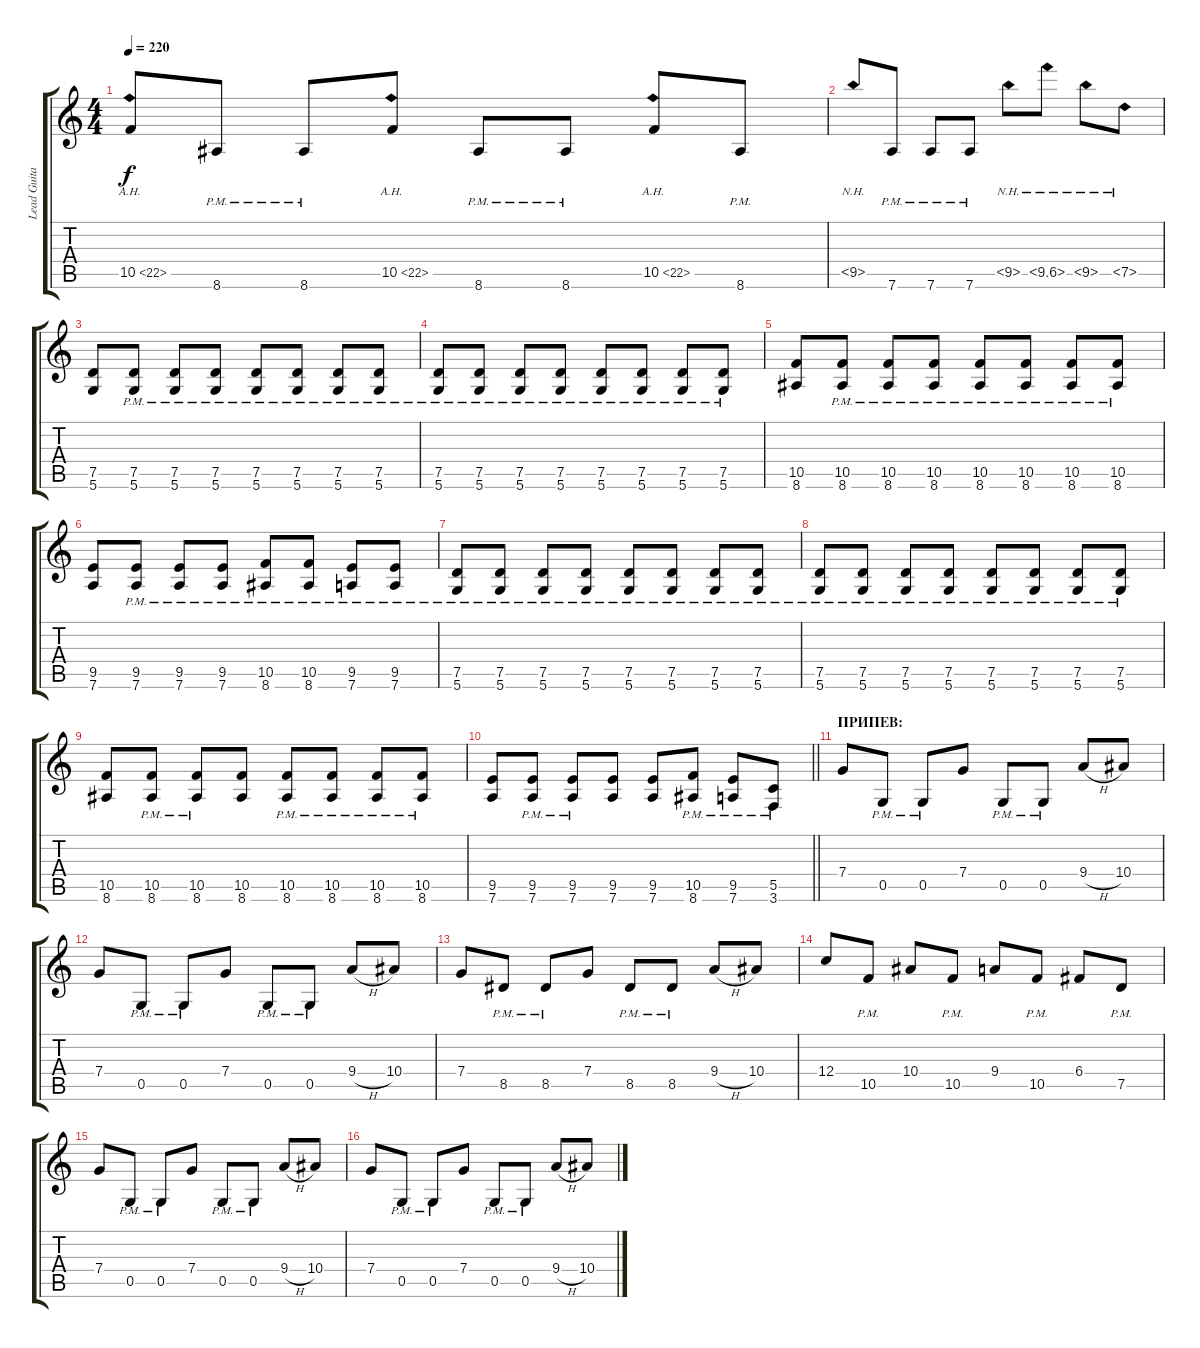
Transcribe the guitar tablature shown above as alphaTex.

\track ("Lead Guitar" "Lead Guita") {instrument distortionguitar}
\staff {score tabs}
\tuning (D4 A3 F3 C3 G2 D2) {hide}
\ts (4 4)
\tempo 220
\clef g2
\ks c
10.5{ah 12}.8{dy f} 8.6{pm}.8 8.6{pm}.8 10.5{ah 12}.8 8.6{pm}.8 8.6{pm}.8 10.5{ah 12}.8 8.6{pm}.8 |
9.5{nh}.8 7.6{pm}.8 7.6{pm}.8 7.6{pm}.8 9.5{nh}.8 10.5{nh}.8 9.5{nh}.8 7.5{nh}.8 |
(7.5 5.6).8 (7.5{pm} 5.6{pm}).8 (7.5{pm} 5.6{pm}).8 (7.5{pm} 5.6{pm}).8 (7.5{pm} 5.6{pm}).8 (7.5{pm} 5.6{pm}).8 (7.5{pm} 5.6{pm}).8 (7.5{pm} 5.6{pm}).8 |
(7.5{pm} 5.6{pm}).8 (7.5{pm} 5.6{pm}).8 (7.5{pm} 5.6{pm}).8 (7.5{pm} 5.6{pm}).8 (7.5{pm} 5.6{pm}).8 (7.5{pm} 5.6{pm}).8 (7.5{pm} 5.6{pm}).8 (7.5{pm} 5.6{pm}).8 |
(10.5 8.6).8 (10.5{pm} 8.6{pm}).8 (10.5{pm} 8.6{pm}).8 (10.5{pm} 8.6{pm}).8 (10.5{pm} 8.6{pm}).8 (10.5{pm} 8.6{pm}).8 (10.5{pm} 8.6{pm}).8 (10.5{pm} 8.6{pm}).8 |
(9.5 7.6).8 (9.5{pm} 7.6{pm}).8 (9.5{pm} 7.6{pm}).8 (9.5{pm} 7.6{pm}).8 (10.5{pm} 8.6{pm}).8 (10.5{pm} 8.6{pm}).8 (9.5{pm} 7.6{pm}).8 (9.5{pm} 7.6{pm}).8 |
(7.5{pm} 5.6{pm}).8 (7.5{pm} 5.6{pm}).8 (7.5{pm} 5.6{pm}).8 (7.5{pm} 5.6{pm}).8 (7.5{pm} 5.6{pm}).8 (7.5{pm} 5.6{pm}).8 (7.5{pm} 5.6{pm}).8 (7.5{pm} 5.6{pm}).8 |
(7.5{pm} 5.6{pm}).8 (7.5{pm} 5.6{pm}).8 (7.5{pm} 5.6{pm}).8 (7.5{pm} 5.6{pm}).8 (7.5{pm} 5.6{pm}).8 (7.5{pm} 5.6{pm}).8 (7.5{pm} 5.6{pm}).8 (7.5{pm} 5.6{pm}).8 |
(10.5 8.6).8 (10.5{pm} 8.6{pm}).8 (10.5{pm} 8.6{pm}).8 (10.5 8.6).8 (10.5{pm} 8.6{pm}).8 (10.5{pm} 8.6{pm}).8 (10.5{pm} 8.6{pm}).8 (10.5{pm} 8.6{pm}).8 |
\barLineRight lightlight
(9.5 7.6).8 (9.5{pm} 7.6{pm}).8 (9.5{pm} 7.6{pm}).8 (9.5 7.6).8 (9.5 7.6).8 (10.5{pm} 8.6{pm}).8 (9.5{pm} 7.6{pm}).8 (5.5{pm} 3.6{pm}).8 |
\section ("" "ПРИПЕВ:")
7.4.8 0.5{pm}.8 0.5{pm}.8 7.4.8 0.5{pm}.8 0.5{pm}.8 9.4{h}.8 10.4.8 |
7.4.8 0.5{pm}.8 0.5{pm}.8 7.4.8 0.5{pm}.8 0.5{pm}.8 9.4{h}.8 10.4.8 |
7.4.8 8.5{pm}.8 8.5{pm}.8 7.4.8 8.5{pm}.8 8.5{pm}.8 9.4{h}.8 10.4.8 |
12.4.8 10.5{pm}.8 10.4.8 10.5{pm}.8 9.4.8 10.5{pm}.8 6.4.8 7.5{pm}.8 |
7.4.8 0.5{pm}.8 0.5{pm}.8 7.4.8 0.5{pm}.8 0.5{pm}.8 9.4{h}.8 10.4.8 |
7.4.8 0.5{pm}.8 0.5{pm}.8 7.4.8 0.5{pm}.8 0.5{pm}.8 9.4{h}.8 10.4.8
